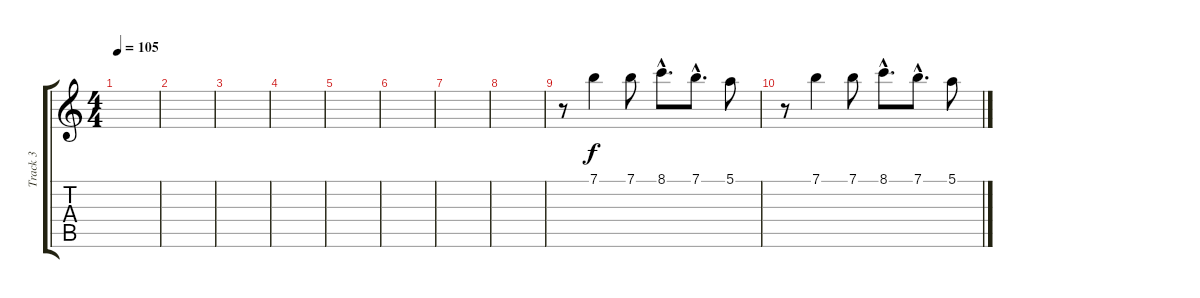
\track ("Track 3" "Track 3") {instrument overdrivenguitar}
\staff {score tabs}
\tuning (E4 B3 G3 D3 A2 E2) {hide}
\ts (4 4)
\tempo 105
\clef g2
\ks c
|
|
|
|
|
|
|
|
r.8 7.1.4 7.1.8 8.1{hac}.8{d} 7.1{hac}.8{d} 5.1.8 |
r.8 7.1.4 7.1.8 8.1{hac}.8{d} 7.1{hac}.8{d} 5.1.8
